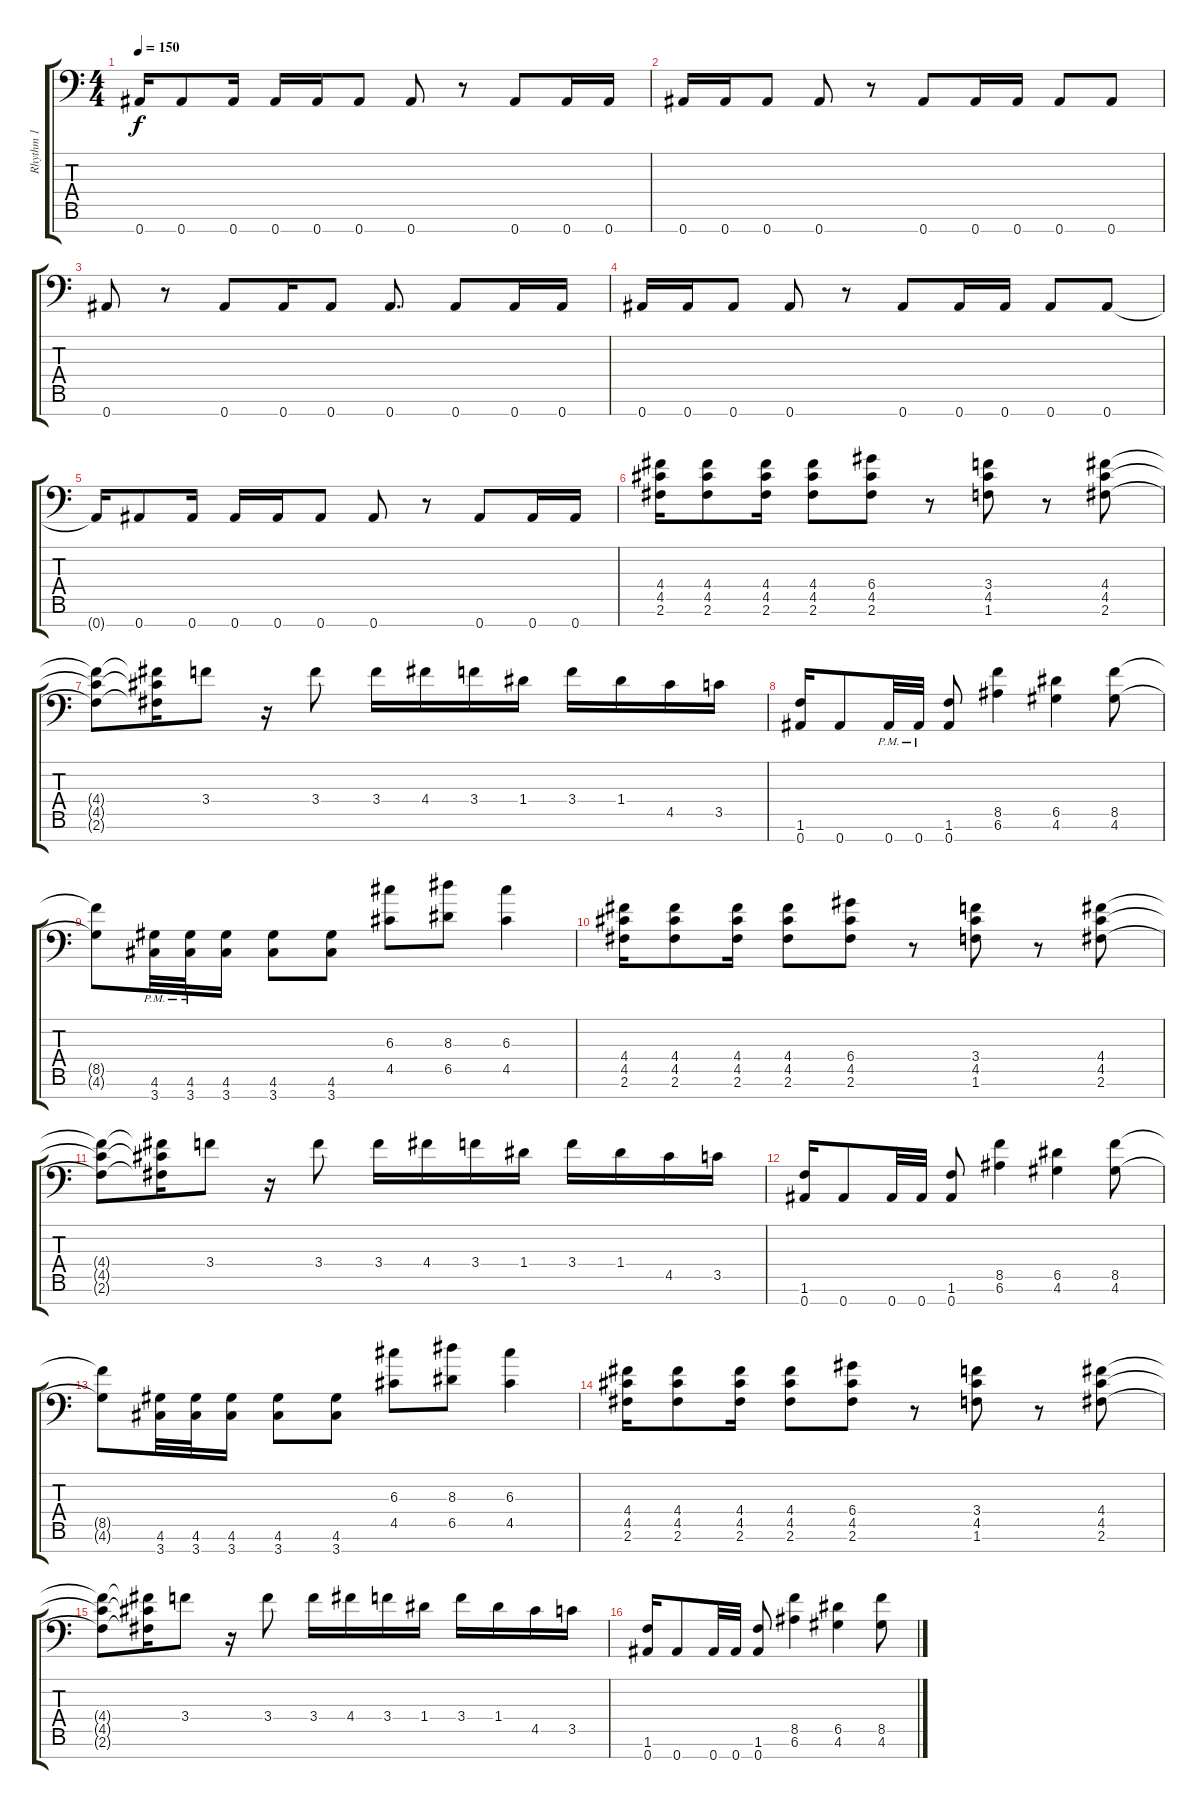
\track ("Rhythm 1" "Rhythm 1") {instrument distortionguitar}
\staff {score tabs}
\tuning (E4 B3 G3 D3 A2 E2 Bb1) {hide}
\ts (4 4)
\tempo 150
\clef f4
\ks c
0.7{t}.16{dy f} 0.7.8 0.7.16 0.7.16 0.7.16 0.7.8 0.7.8 r.8 0.7.8 0.7.16 0.7.16 |
0.7.16 0.7.16 0.7.8 0.7.8 r.8 0.7.8 0.7.16 0.7.16 0.7.8 0.7.8 |
0.7.8 r.8 0.7.8 0.7.16 0.7.8 0.7.8{d} 0.7.8 0.7.16 0.7.16 |
0.7.16 0.7.16 0.7.8 0.7.8 r.8 0.7.8 0.7.16 0.7.16 0.7.8 0.7.8 |
0.7{t}.16 0.7.8 0.7.16 0.7.16 0.7.16 0.7.8 0.7.8 r.8 0.7.8 0.7.16 0.7.16 |
(4.4 4.5 2.6).16 (4.4 4.5 2.6).8 (4.4 4.5 2.6).16 (4.4 4.5 2.6).8 (6.4 4.5 2.6).8 r.8 (3.4 4.5 1.6).8 r.8 (4.4 4.5 2.6).8 |
(4.4{t} 4.5{t} 2.6{t}).8 (4.4{t} 4.5{t} 2.6{t}).16 3.4.8 r.16 3.4.8 3.4.16 4.4.16 3.4.16 1.4.16 3.4.16 1.4.16 4.5.16 3.5.16 |
(1.6 0.7).16 0.7.8 0.7{pm}.32 0.7{pm}.32 (1.6 0.7).8 (8.5 6.6).4 (6.5 4.6).4 (8.5 4.6).8 |
(8.5{t} 4.6{t}).8 (4.6{pm} 3.7{pm}).32 (4.6{pm} 3.7{pm}).32 (4.6 3.7).16 (4.6 3.7).8 (4.6 3.7).8 (6.3 4.5).8 (8.3 6.5).8 (6.3 4.5).4 |
(4.4 4.5 2.6).16 (4.4 4.5 2.6).8 (4.4 4.5 2.6).16 (4.4 4.5 2.6).8 (6.4 4.5 2.6).8 r.8 (3.4 4.5 1.6).8 r.8 (4.4 4.5 2.6).8 |
(4.4{t} 4.5{t} 2.6{t}).8 (4.4{t} 4.5{t} 2.6{t}).16 3.4.8 r.16 3.4.8 3.4.16 4.4.16 3.4.16 1.4.16 3.4.16 1.4.16 4.5.16 3.5.16 |
(1.6 0.7).16 0.7.8 0.7.32 0.7.32 (1.6 0.7).8 (8.5 6.6).4 (6.5 4.6).4 (8.5 4.6).8 |
(8.5{t} 4.6{t}).8 (4.6 3.7).32 (4.6 3.7).32 (4.6 3.7).16 (4.6 3.7).8 (4.6 3.7).8 (6.3 4.5).8 (8.3 6.5).8 (6.3 4.5).4 |
(4.4 4.5 2.6).16 (4.4 4.5 2.6).8 (4.4 4.5 2.6).16 (4.4 4.5 2.6).8 (6.4 4.5 2.6).8 r.8 (3.4 4.5 1.6).8 r.8 (4.4 4.5 2.6).8 |
(4.4{t} 4.5{t} 2.6{t}).8 (4.4{t} 4.5{t} 2.6{t}).16 3.4.8 r.16 3.4.8 3.4.16 4.4.16 3.4.16 1.4.16 3.4.16 1.4.16 4.5.16 3.5.16 |
(1.6 0.7).16 0.7.8 0.7.32 0.7.32 (1.6 0.7).8 (8.5 6.6).4 (6.5 4.6).4 (8.5 4.6).8
